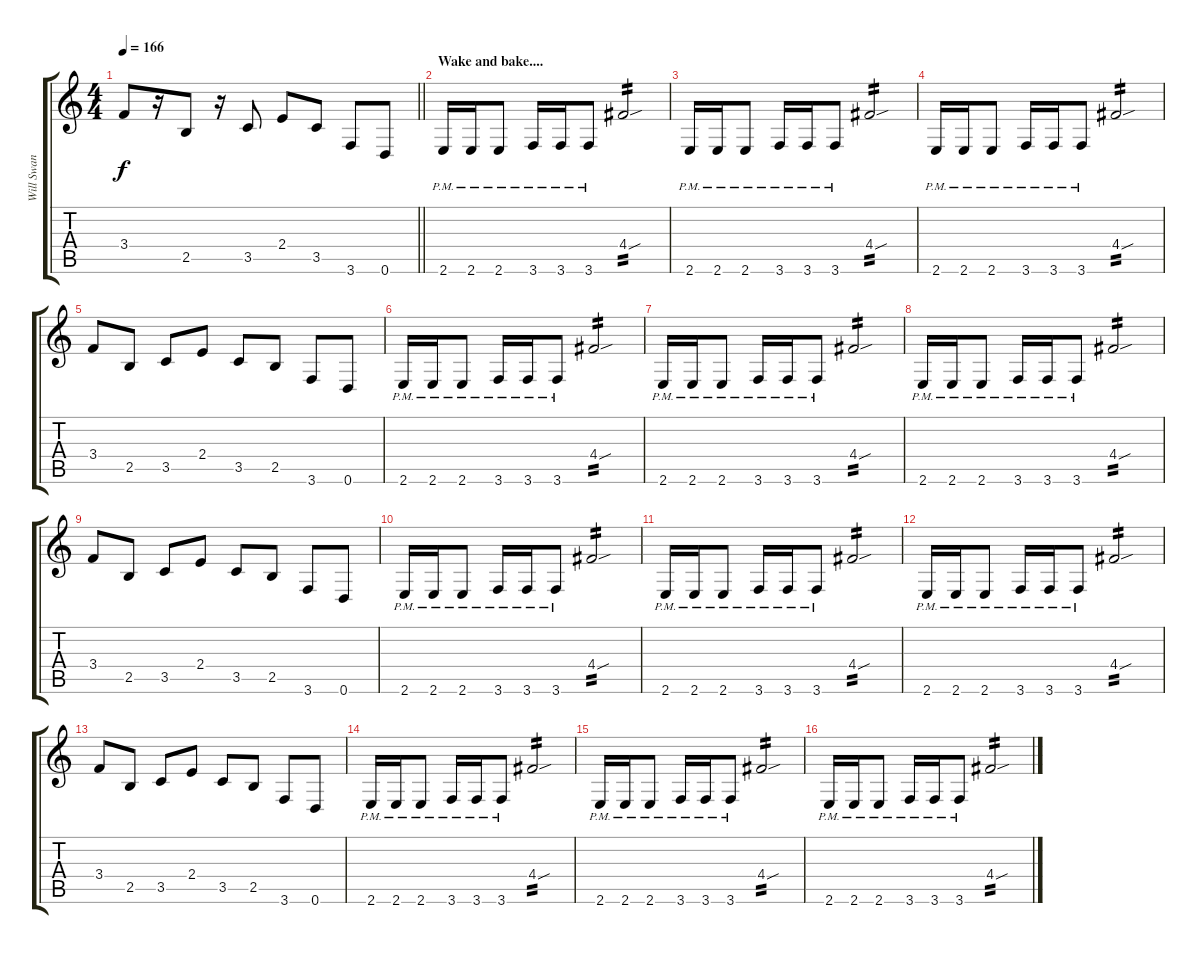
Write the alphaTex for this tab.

\track ("Will Swan (Guitar L)" "Will Swan ") {instrument distortionguitar}
\staff {score tabs}
\tuning (E4 B3 G3 D3 A2 D2) {hide}
\ts (4 4)
\tempo 166
\clef g2
\barLineRight lightlight
\ks c
3.4.8{dy f} r.16 2.5.8 r.16 3.5.8 2.4.8 3.5.8 3.6.8 0.6.8 |
\section ("" "Wake and bake....")
2.6{pm}.16 2.6{pm}.16 2.6{pm}.8 3.6{pm}.16 3.6{pm}.16 3.6{pm}.8 4.4{sou}.2{tp 2} |
2.6{pm}.16 2.6{pm}.16 2.6{pm}.8 3.6{pm}.16 3.6{pm}.16 3.6{pm}.8 4.4{sou}.2{tp 2} |
2.6{pm}.16 2.6{pm}.16 2.6{pm}.8 3.6{pm}.16 3.6{pm}.16 3.6{pm}.8 4.4{sou}.2{tp 2} |
3.4.8 2.5.8 3.5.8 2.4.8 3.5.8 2.5.8 3.6.8 0.6.8 |
2.6{pm}.16 2.6{pm}.16 2.6{pm}.8 3.6{pm}.16 3.6{pm}.16 3.6{pm}.8 4.4{sou}.2{tp 2} |
2.6{pm}.16 2.6{pm}.16 2.6{pm}.8 3.6{pm}.16 3.6{pm}.16 3.6{pm}.8 4.4{sou}.2{tp 2} |
2.6{pm}.16 2.6{pm}.16 2.6{pm}.8 3.6{pm}.16 3.6{pm}.16 3.6{pm}.8 4.4{sou}.2{tp 2} |
3.4.8 2.5.8 3.5.8 2.4.8 3.5.8 2.5.8 3.6.8 0.6.8 |
2.6{pm}.16 2.6{pm}.16 2.6{pm}.8 3.6{pm}.16 3.6{pm}.16 3.6{pm}.8 4.4{sou}.2{tp 2} |
2.6{pm}.16 2.6{pm}.16 2.6{pm}.8 3.6{pm}.16 3.6{pm}.16 3.6{pm}.8 4.4{sou}.2{tp 2} |
2.6{pm}.16 2.6{pm}.16 2.6{pm}.8 3.6{pm}.16 3.6{pm}.16 3.6{pm}.8 4.4{sou}.2{tp 2} |
3.4.8 2.5.8 3.5.8 2.4.8 3.5.8 2.5.8 3.6.8 0.6.8 |
2.6{pm}.16 2.6{pm}.16 2.6{pm}.8 3.6{pm}.16 3.6{pm}.16 3.6{pm}.8 4.4{sou}.2{tp 2} |
2.6{pm}.16 2.6{pm}.16 2.6{pm}.8 3.6{pm}.16 3.6{pm}.16 3.6{pm}.8 4.4{sou}.2{tp 2} |
2.6{pm}.16 2.6{pm}.16 2.6{pm}.8 3.6{pm}.16 3.6{pm}.16 3.6{pm}.8 4.4{sou}.2{tp 2}
